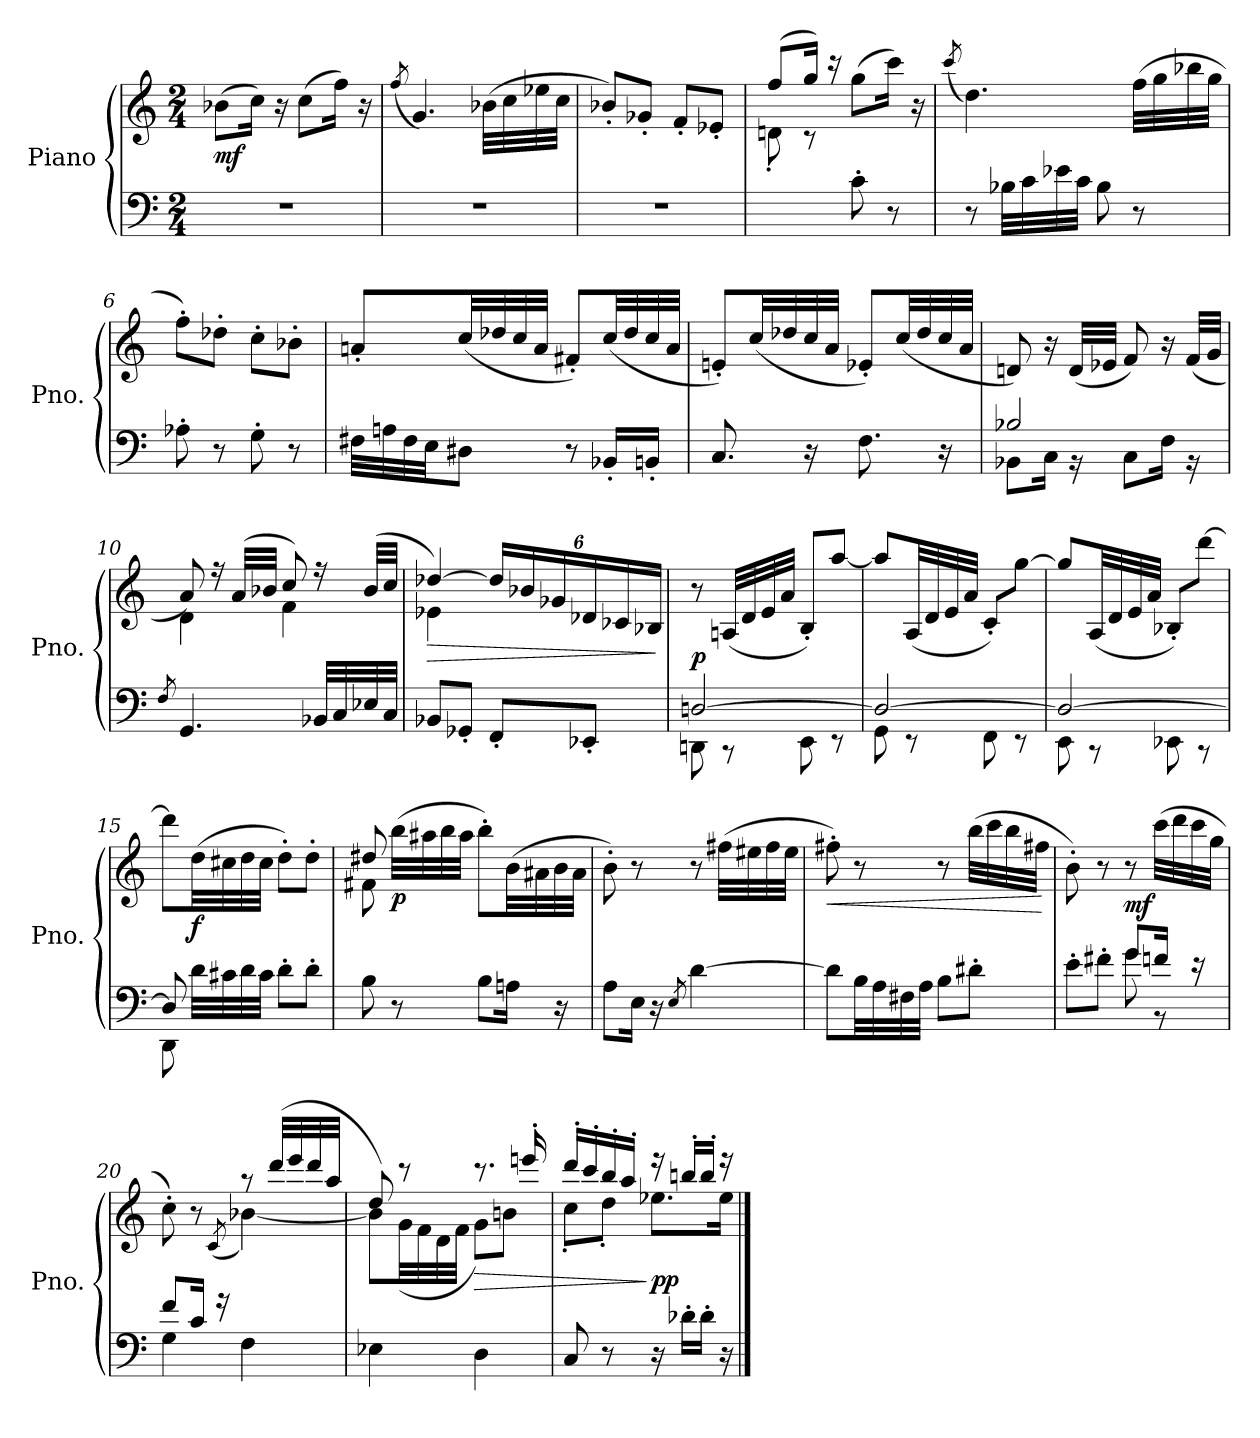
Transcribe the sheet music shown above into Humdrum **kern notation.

**kern	**kern	**dynam
*part1	*part1	*part1
*staff2	*staff1	*staff1/2
*I"Piano	*	*
*I'Pno.	*	*
*clefF4	*clefG2	*
*k[]	*k[]	*
*M2/4	*M2/4	*
*MM80	*MM80	*
=1	=1	=1
!	!	!LO:DY:b
2r	(>8b-X\L	mf
.	16cc\Jk)	.
.	16r	.
.	(>8cc\L	.
.	16ff\Jk)	.
.	16r	.
=2	=2	=2
.	(<8qff/	.
2r	4.g/)	.
.	(>32b-X\LLL	.
.	32cc\	.
.	32ee-X\	.
.	32cc\JJJ	.
=3	=3	=3
2r	8b-X'/L)	.
.	8g-X'/J	.
.	8f'/L	.
.	8e-X'/J	.
=4	=4	=4
*	*^	*
8ryy	(>8ff/L	8dn'\	.
8ryy	16gg/Jk)	8r	.
.	16r	.	.
8c'\	(>8gg\L	4ryy	.
8r	16ccc\Jk)	.	.
.	16r	.	.
*	*v	*v	*
=5	=5	=5
.	(<8qccc/	.
8r	4.dd\)	.
32B-X\LLL	.	.
32c\	.	.
32e-X\	.	.
32c\JJJ	.	.
8B-\	.	.
8r	(>32ff\LLL	.
.	32gg\	.
.	32bb-X\	.
.	32gg\JJJ	.
!!LO:LB:g=z
=6	=6	=6
8A-X'\	8ff'\L)	.
8r	8dd-X'\J	.
8G'\	8cc'\L	.
8r	8b-X'\J	.
=7	=7	=7
32F#X\LLL	8an'/L	.
32An\	.	.
32F#\	.	.
32E\JJ	.	.
8D#X\J	(<32cc/LL	.
.	32dd-X/	.
.	32cc/	.
.	32a/JJJ	.
8r	8f#X'/L)	.
16BB-X'/LL	(<32cc/LL	.
.	32dd-/	.
16BBn'/JJ	32cc/	.
.	32a/JJJ	.
=8	=8	=8
8.C/	8en'/L)	.
.	(<32cc/LL	.
.	32dd-X/	.
16r	32cc/	.
.	32a/JJJ	.
8.F\	8e-X'/L)	.
.	(<32cc/LL	.
.	32dd-/	.
16r	32cc/	.
.	32a/JJJ	.
=9	=9	=9
*^	*	*
2B-X/	8BB-X\L	8dn/)	.
.	16C\Jk	16r	.
.	16r	(<32d/LLL	.
.	.	32e-X/JJJ	.
.	8C\L	8f/)	.
.	16F\Jk	16r	.
.	16r	(>32f/LLL	.
.	.	32g/JJJ	.
*v	*v	*	*
!!LO:LB:g=z
=10	=10	=10
8qF/	.	.
*	*^	*
4.GG/	8a/)	4d\	.
.	16r	.	.
.	(>32a/LLL	.	.
.	32b-X/JJJ	.	.
.	8cc/)	4f\	.
32BB-X/LLL	16r	.	.
32C/	.	.	.
32E-X/	(>32b-/LLL	.	.
32C/JJJ	32cc/JJJ	.	.
=11	=11	=11	=11
!	!	!	!LO:HP:b
8BB-X/L	[4dd-X/)	4e-X\	>
8GG-X'/J	.	.	.
*	*Xbrackettup	*	*
8FF'/L	24dd-/LL]	4ryy	.
.	24b-X/	.	.
.	24g-X/	.	.
8EE-X'/J	24d-X/	.	.
.	24c-X/	.	.
.	24B-X/JJ	.	.
*	*v	*v	*
.	.	]
=12	=12	=12
*^	*	*
!	!	!	!LO:DY:b
[2Dn/	8DDn\	8r	p
.	8r	(<32An/LLL	.
.	.	32d/	.
.	.	32e/	.
.	.	32a/JJJ	.
.	8EE\	8B'/L)	.
.	8r	[8aa/J	.
=13	=13	=13	=13
2D/_	8GG\	8aa/L]	.
.	8r	(<32A/LL	.
.	.	32d/	.
.	.	32e/	.
.	.	32a/JJJ	.
.	8FF\	8c'/L)	.
.	8r	[8gg\J	.
=14	=14	=14	=14
2D/_	8EE\	8gg/L]	.
.	8r	(<32A/LL	.
.	.	32d/	.
.	.	32e/	.
.	.	32a/JJJ	.
.	8EE-X\	8B-X'/L)	.
.	8r	[8ddd\J	.
!!LO:LB:g=z
=15	=15	=15	=15
8D/]	8DD\	8ddd\L]	.
!	!	!	!LO:DY:b
32d\LLL	4.ryy	(>32dd\LL	f
32c#X\	.	32cc#X\	.
32d\	.	32dd\	.
32c#\JJJ	.	32cc#\JJJ	.
8d'\L	.	8dd'\L)	.
8d'\J	.	8dd'\J	.
*v	*v	*	*
=16	=16	=16
*	*^	*
8B\	8dd#X/	8f#X\	.
!	!	!	!LO:DY:b
8r	(>32bb\LLL	4.ryy	p
.	32aa#X\	.	.
.	32bb\	.	.
.	32aa#\JJJ	.	.
8B\L	8bb'\L)	.	.
16An\Jk	(>32b\LL	.	.
.	32a#X\	.	.
16r	32b\	.	.
.	32a#\JJJ	.	.
*	*v	*v	*
=17	=17	=17
8A\L	8b'\)	.
16E\Jk	8r	.
16r	.	.
8qE/	.	.
[4d\	8r	.
.	(>32ff#X\LLL	.
.	32ee#X\	.
.	32ff#\	.
.	32ee#\JJJ	.
=18	=18	=18
!	!	!LO:HP:b
8d\L]	8ff#X'\)	<
32B\LL	8r	.
32A\	.	.
32F#X\	.	.
32A\JJJ	.	.
8B\L	8r	.
8d#X'\J	(>32bb\LLL	.
.	32ccc\	.
.	32bb\	.
.	32ff#X\JJJ	.
.	.	[
!!LO:LB:g=z
=19	=19	=19
*^	*	*
8e'\L	4ryy	8b'\)	.
8f#X'\J	.	8r	.
!	!	!	!LO:DY:b
8g/L	8g\	8r	mf
16fn/Jk	8r	(>32ccc\LLL	.
.	.	32ddd\	.
16r	.	32ccc\	.
.	.	32gg\JJJ	.
=20	=20	=20	=20
*	*	*^	*
8f/L	4G\	8cc'\)	4ryy	.
16c/Jk	.	8r	.	.
16r	.	.	.	.
.	.	.	(<8qc/	.
4F\	4ryy	8r	[4b-X\)	.
.	.	(>32ddd/LLL	.	.
.	.	32eee/	.	.
.	.	32ddd/	.	.
.	.	32aa/JJJ	.	.
*v	*v	*	*	*
=21	=21	=21	=21
4E-X\	8dd/)	8b-\L]	.
.	8r	(<32g\LL	.
.	.	32f\	.
.	.	32d\	.
.	.	32f\JJJ	.
!	!	!	!LO:HP:b
4D\	8.r	8g\L)	>
.	.	8bn\J	.
.	16eeen'/	.	.
=22	=22	=22	=22
8C/	16ddd'/LL	8cc'\L	.
.	16ccc'/	.	.
8r	16bb'/	8dd'\J	.
.	16aa'/JJ	.	.
!	!	!	!LO:DY:n=1:b
16r	16r	8.ee-X\L	] pp
16d-X'\LL	16bbn'/LL	.	.
16d-'\JJ	16bb'/JJ	.	.
16r	16r	16ee-\Jk	.
*	*v	*v	*
==	==	==
*-	*-	*-
